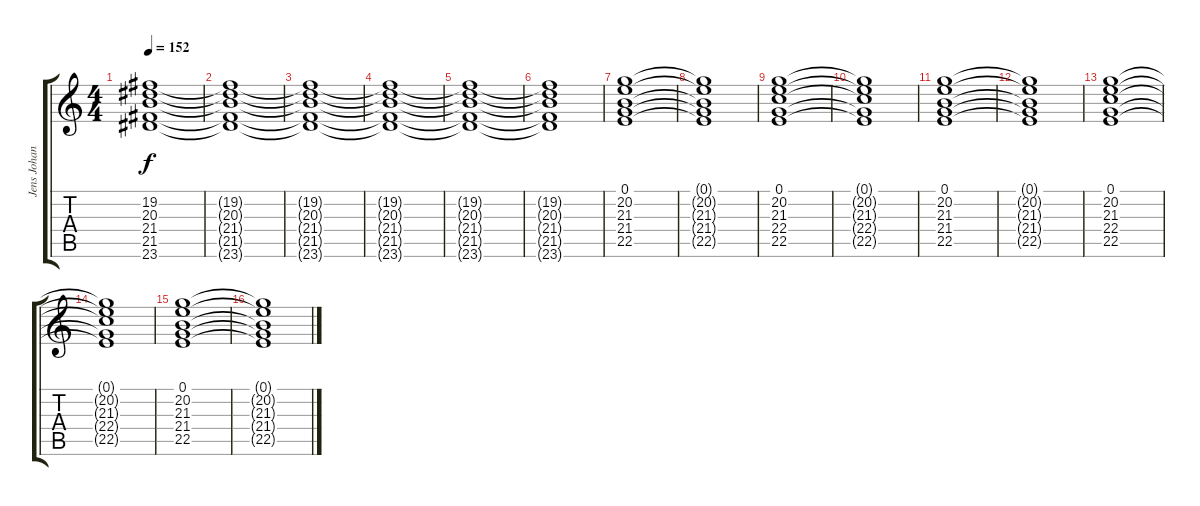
\track ("Jens Johansson (Keyboards)" "Jens Johan") {instrument synthstrings1}
\staff {score tabs}
\tuning (E4 B3 G3 D3 A2 E2) {hide}
\ts (4 4)
\tempo 152
\clef g2
\ks c
(19.2{t} 20.3{t} 21.4{t} 21.5{t} 23.6{t}).1{dy f} |
(19.2{t} 20.3{t} 21.4{t} 21.5{t} 23.6{t}).1 |
(19.2{t} 20.3{t} 21.4{t} 21.5{t} 23.6{t}).1 |
(19.2{t} 20.3{t} 21.4{t} 21.5{t} 23.6{t}).1 |
(19.2{t} 20.3{t} 21.4{t} 21.5{t} 23.6{t}).1 |
(19.2{t} 20.3{t} 21.4{t} 21.5{t} 23.6{t}).1 |
(0.1 20.2 21.3 21.4 22.5).1 |
(0.1{t} 20.2{t} 21.3{t} 21.4{t} 22.5{t}).1 |
(0.1 20.2 21.3 22.4 22.5).1 |
(0.1{t} 20.2{t} 21.3{t} 22.4{t} 22.5{t}).1 |
(0.1 20.2 21.3 21.4 22.5).1 |
(0.1{t} 20.2{t} 21.3{t} 21.4{t} 22.5{t}).1 |
(0.1 20.2 21.3 22.4 22.5).1 |
(0.1{t} 20.2{t} 21.3{t} 22.4{t} 22.5{t}).1 |
(0.1 20.2 21.3 21.4 22.5).1 |
(0.1{t} 20.2{t} 21.3{t} 21.4{t} 22.5{t}).1
